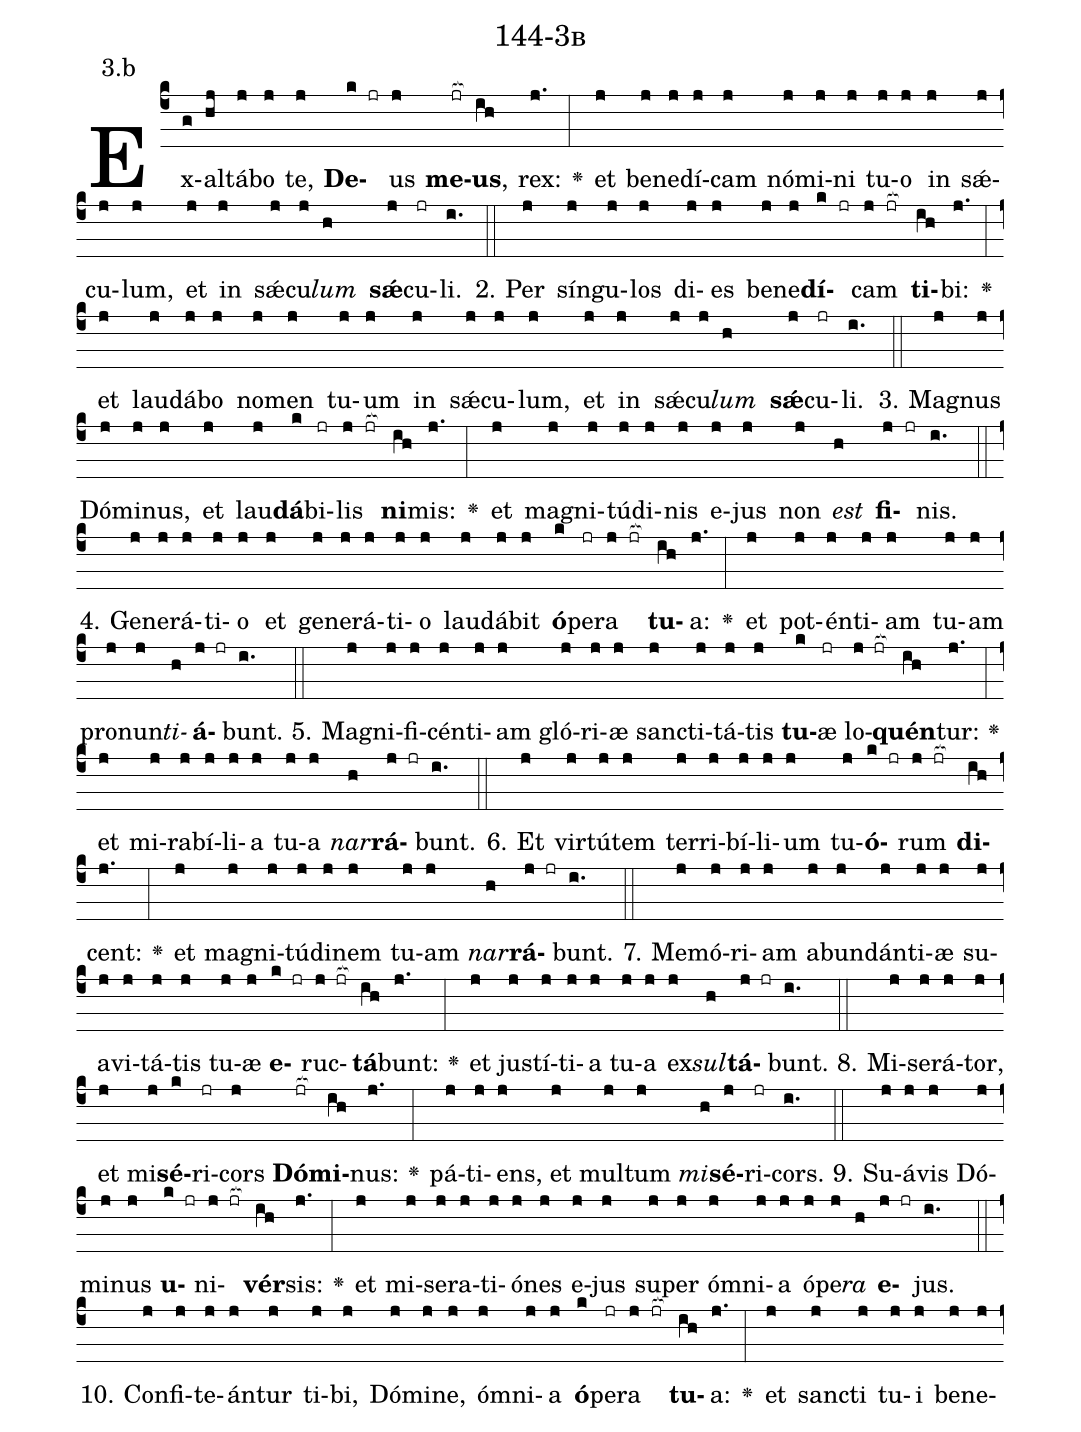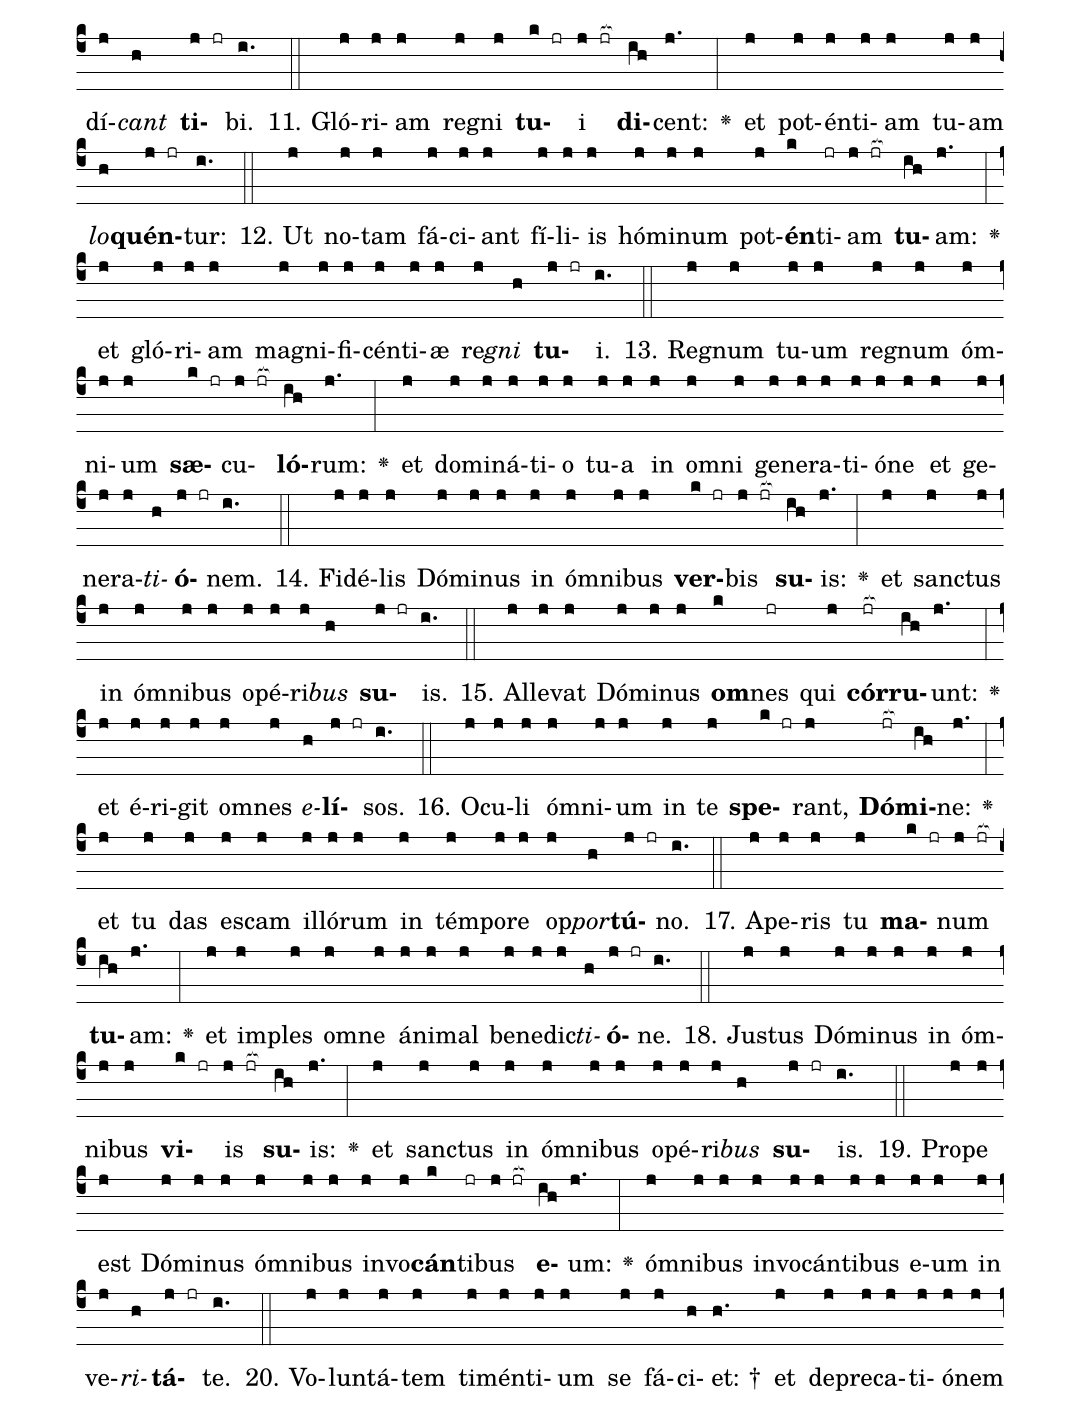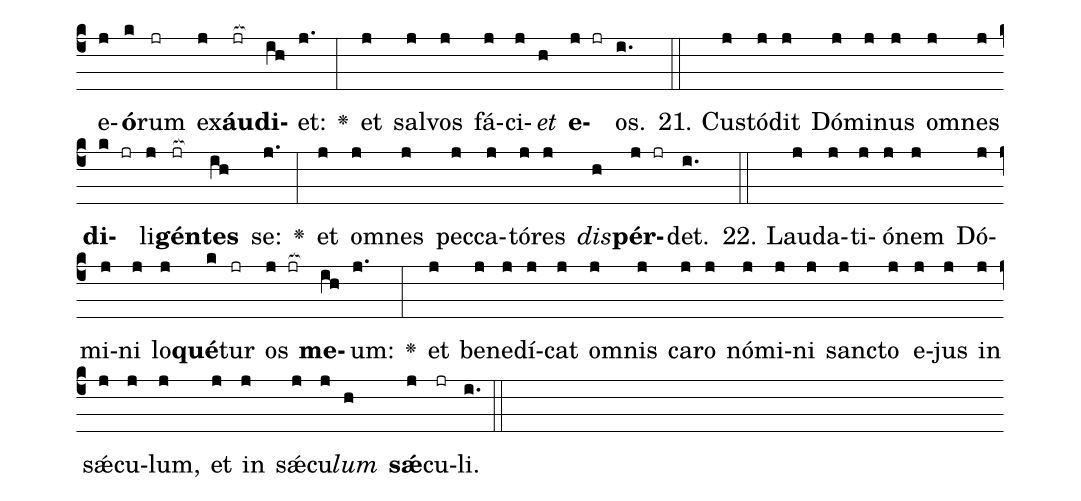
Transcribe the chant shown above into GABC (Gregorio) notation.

name: 144-3b;
annotation: 3.b;
%%
(c4)Ex(g)al(hj)tá(j)bo(j) te,(j) <b>De</b>(k jr)us(j) <b>me</b>(jr[ocb:1{])<b>us</b>,(ih[ocb:0}]) rex:(j.) <v>\greheightstar</v>(:) et(j) be(j)ne(j)dí(j)cam(j) nó(j)mi(j)ni(j) tu(j)o(j) in(j) sǽ(j)cu(j)lum,(j) et(j) in(j) sǽ(j)cu(j)<i>lum</i>(h) <b>sǽ</b>(j)cu(jr)li.(i.) (::)
2. Per(j) sín(j)gu(j)los(j) di(j)es(j) be(j)ne(j)<b>dí</b>(k jr)cam(j jr[ocb:1{]) <b>ti</b>(ih[ocb:0}])bi:(j.) <v>\greheightstar</v>(:) et(j) lau(j)dá(j)bo(j) no(j)men(j) tu(j)um(j) in(j) sǽ(j)cu(j)lum,(j) et(j) in(j) sǽ(j)cu(j)<i>lum</i>(h) <b>sǽ</b>(j)cu(jr)li.(i.) (::)
3. Ma(j)gnus(j) Dó(j)mi(j)nus,(j) et(j) lau(j)<b>dá</b>(k)bi(jr)lis(j jr[ocb:1{]) <b>ni</b>(ih[ocb:0}])mis:(j.) <v>\greheightstar</v>(:) et(j) ma(j)gni(j)tú(j)di(j)nis(j) e(j)jus(j) non(j) <i>est</i>(h) <b>fi</b>(j jr)nis.(i.) (::)
4. Ge(j)ne(j)rá(j)ti(j)o(j) et(j) ge(j)ne(j)rá(j)ti(j)o(j) lau(j)dá(j)bit(j) <b>ó</b>(k)pe(jr)ra(j jr[ocb:1{]) <b>tu</b>(ih[ocb:0}])a:(j.) <v>\greheightstar</v>(:) et(j) pot(j)én(j)ti(j)am(j) tu(j)am(j) pro(j)nun(j)<i>ti</i>(h)<b>á</b>(j jr)bunt.(i.) (::)
5. Ma(j)gni(j)fi(j)cén(j)ti(j)am(j) gló(j)ri(j)æ(j) sanc(j)ti(j)tá(j)tis(j) <b>tu</b>(k)æ(jr) lo(j jr[ocb:1{])<b>quén</b>(ih[ocb:0}])tur:(j.) <v>\greheightstar</v>(:) et(j) mi(j)ra(j)bí(j)li(j)a(j) tu(j)a(j) <i>nar</i>(h)<b>rá</b>(j jr)bunt.(i.) (::)
6. Et(j) vir(j)tú(j)tem(j) ter(j)ri(j)bí(j)li(j)um(j) tu(j)<b>ó</b>(k jr)rum(j jr[ocb:1{]) <b>di</b>(ih[ocb:0}])cent:(j.) <v>\greheightstar</v>(:) et(j) ma(j)gni(j)tú(j)di(j)nem(j) tu(j)am(j) <i>nar</i>(h)<b>rá</b>(j jr)bunt.(i.) (::)
7. Me(j)mó(j)ri(j)am(j) ab(j)un(j)dán(j)ti(j)æ(j) su(j)a(j)vi(j)tá(j)tis(j) tu(j)æ(j) <b>e</b>(k jr)ruc(j jr[ocb:1{])<b>tá</b>(ih[ocb:0}])bunt:(j.) <v>\greheightstar</v>(:) et(j) jus(j)tí(j)ti(j)a(j) tu(j)a(j) ex(j)<i>sul</i>(h)<b>tá</b>(j jr)bunt.(i.) (::)
8. Mi(j)se(j)rá(j)tor,(j) et(j) mi(j)<b>sé</b>(k)ri(jr)cors(j) <b>Dó</b>(jr[ocb:1{])<b>mi</b>(ih[ocb:0}])nus:(j.) <v>\greheightstar</v>(:) pá(j)ti(j)ens,(j) et(j) mul(j)tum(j) <i>mi</i>(h)<b>sé</b>(j)ri(jr)cors.(i.) (::)
9. Su(j)á(j)vis(j) Dó(j)mi(j)nus(j) <b>u</b>(k jr)ni(j jr[ocb:1{])<b>vér</b>(ih[ocb:0}])sis:(j.) <v>\greheightstar</v>(:) et(j) mi(j)se(j)ra(j)ti(j)ó(j)nes(j) e(j)jus(j) su(j)per(j) óm(j)ni(j)a(j) ó(j)pe(j)<i>ra</i>(h) <b>e</b>(j jr)jus.(i.) (::)
10. Con(j)fi(j)te(j)án(j)tur(j) ti(j)bi,(j) Dó(j)mi(j)ne,(j) óm(j)ni(j)a(j) <b>ó</b>(k)pe(jr)ra(j jr[ocb:1{]) <b>tu</b>(ih[ocb:0}])a:(j.) <v>\greheightstar</v>(:) et(j) sanc(j)ti(j) tu(j)i(j) be(j)ne(j)dí(j)<i>cant</i>(h) <b>ti</b>(j jr)bi.(i.) (::)
11. Gló(j)ri(j)am(j) re(j)gni(j) <b>tu</b>(k jr)i(j jr[ocb:1{]) <b>di</b>(ih[ocb:0}])cent:(j.) <v>\greheightstar</v>(:) et(j) pot(j)én(j)ti(j)am(j) tu(j)am(j) <i>lo</i>(h)<b>quén</b>(j jr)tur:(i.) (::)
12. Ut(j) no(j)tam(j) fá(j)ci(j)ant(j) fí(j)li(j)is(j) hó(j)mi(j)num(j) pot(j)<b>én</b>(k)ti(jr)am(j jr[ocb:1{]) <b>tu</b>(ih[ocb:0}])am:(j.) <v>\greheightstar</v>(:) et(j) gló(j)ri(j)am(j) ma(j)gni(j)fi(j)cén(j)ti(j)æ(j) re(j)<i>gni</i>(h) <b>tu</b>(j jr)i.(i.) (::)
13. Re(j)gnum(j) tu(j)um(j) re(j)gnum(j) óm(j)ni(j)um(j) <b>sæ</b>(k jr)cu(j jr[ocb:1{])<b>ló</b>(ih[ocb:0}])rum:(j.) <v>\greheightstar</v>(:) et(j) do(j)mi(j)ná(j)ti(j)o(j) tu(j)a(j) in(j) om(j)ni(j) ge(j)ne(j)ra(j)ti(j)ó(j)ne(j) et(j) ge(j)ne(j)ra(j)<i>ti</i>(h)<b>ó</b>(j jr)nem.(i.) (::)
14. Fi(j)dé(j)lis(j) Dó(j)mi(j)nus(j) in(j) óm(j)ni(j)bus(j) <b>ver</b>(k jr)bis(j jr[ocb:1{]) <b>su</b>(ih[ocb:0}])is:(j.) <v>\greheightstar</v>(:) et(j) sanc(j)tus(j) in(j) óm(j)ni(j)bus(j) o(j)pé(j)ri(j)<i>bus</i>(h) <b>su</b>(j jr)is.(i.) (::)
15. Al(j)le(j)vat(j) Dó(j)mi(j)nus(j) <b>om</b>(k)nes(jr) qui(j) <b>cór</b>(jr[ocb:1{])<b>ru</b>(ih[ocb:0}])unt:(j.) <v>\greheightstar</v>(:) et(j) é(j)ri(j)git(j) om(j)nes(j) <i>e</i>(h)<b>lí</b>(j jr)sos.(i.) (::)
16. O(j)cu(j)li(j) óm(j)ni(j)um(j) in(j) te(j) <b>spe</b>(k jr)rant,(j) <b>Dó</b>(jr[ocb:1{])<b>mi</b>(ih[ocb:0}])ne:(j.) <v>\greheightstar</v>(:) et(j) tu(j) das(j) es(j)cam(j) il(j)ló(j)rum(j) in(j) tém(j)po(j)re(j) op(j)<i>por</i>(h)<b>tú</b>(j jr)no.(i.) (::)
17. A(j)pe(j)ris(j) tu(j) <b>ma</b>(k jr)num(j jr[ocb:1{]) <b>tu</b>(ih[ocb:0}])am:(j.) <v>\greheightstar</v>(:) et(j) im(j)ples(j) om(j)ne(j) á(j)ni(j)mal(j) be(j)ne(j)dic(j)<i>ti</i>(h)<b>ó</b>(j jr)ne.(i.) (::)
18. Jus(j)tus(j) Dó(j)mi(j)nus(j) in(j) óm(j)ni(j)bus(j) <b>vi</b>(k jr)is(j jr[ocb:1{]) <b>su</b>(ih[ocb:0}])is:(j.) <v>\greheightstar</v>(:) et(j) sanc(j)tus(j) in(j) óm(j)ni(j)bus(j) o(j)pé(j)ri(j)<i>bus</i>(h) <b>su</b>(j jr)is.(i.) (::)
19. Pro(j)pe(j) est(j) Dó(j)mi(j)nus(j) óm(j)ni(j)bus(j) in(j)vo(j)<b>cán</b>(k)ti(jr)bus(j jr[ocb:1{]) <b>e</b>(ih[ocb:0}])um:(j.) <v>\greheightstar</v>(:) óm(j)ni(j)bus(j) in(j)vo(j)cán(j)ti(j)bus(j) e(j)um(j) in(j) ve(j)<i>ri</i>(h)<b>tá</b>(j jr)te.(i.) (::)
20. Vo(j)lun(j)tá(j)tem(j) ti(j)mén(j)ti(j)um(j) se(j) fá(j)ci(h)et: †(h.) et(j) de(j)pre(j)ca(j)ti(j)ó(j)nem(j) e(j)<b>ó</b>(k)rum(jr) ex(j)<b>áu</b>(jr[ocb:1{])<b>di</b>(ih[ocb:0}])et:(j.) <v>\greheightstar</v>(:) et(j) sal(j)vos(j) fá(j)ci(j)<i>et</i>(h) <b>e</b>(j jr)os.(i.) (::)
21. Cus(j)tó(j)dit(j) Dó(j)mi(j)nus(j) om(j)nes(j) <b>di</b>(k jr)li(j)<b>gén</b>(jr[ocb:1{])<b>tes</b>(ih[ocb:0}]) se:(j.) <v>\greheightstar</v>(:) et(j) om(j)nes(j) pec(j)ca(j)tó(j)res(j) <i>dis</i>(h)<b>pér</b>(j jr)det.(i.) (::)
22. Lau(j)da(j)ti(j)ó(j)nem(j) Dó(j)mi(j)ni(j) lo(j)<b>qué</b>(k)tur(jr) os(j jr[ocb:1{]) <b>me</b>(ih[ocb:0}])um:(j.) <v>\greheightstar</v>(:) et(j) be(j)ne(j)dí(j)cat(j) om(j)nis(j) ca(j)ro(j) nó(j)mi(j)ni(j) sanc(j)to(j) e(j)jus(j) in(j) sǽ(j)cu(j)lum,(j) et(j) in(j) sǽ(j)cu(j)<i>lum</i>(h) <b>sǽ</b>(j)cu(jr)li.(i.) (::)
